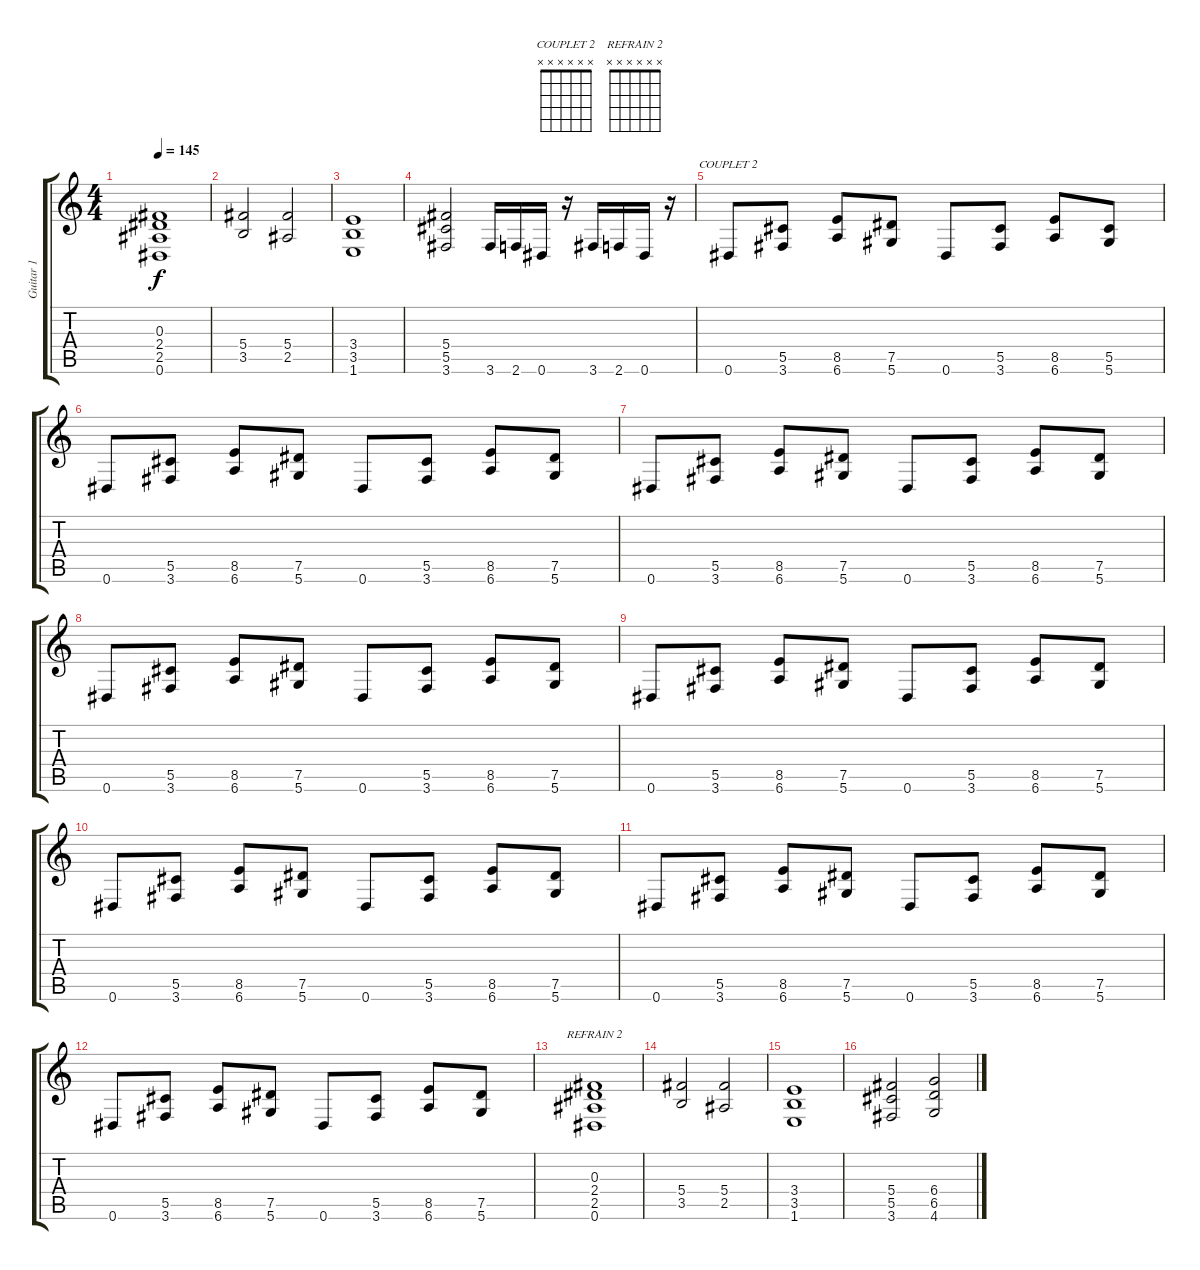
\track ("Guitar 1" "Guitar 1") {instrument distortionguitar}
\staff {score tabs}
\tuning (Eb4 Bb3 Gb3 Db3 Ab2 Eb2) {hide}
\chord ("COUPLET 2" x x x x x x) {firstfret 0}
\chord ("REFRAIN 2" x x x x x x) {firstfret 0}
\ts (4 4)
\tempo 145
\clef g2
\ks c
(0.3 2.4 2.5 0.6).1{dy f} |
(5.4 3.5).2 (5.4 2.5).2 |
(3.4 3.5 1.6).1 |
(5.4 5.5 3.6).2 3.6.16 2.6.16 0.6.16 r.16 3.6.16 2.6.16 0.6.16 r.16 |
0.6.8{ch "COUPLET 2"} (5.5 3.6).8 (8.5 6.6).8 (7.5 5.6).8 0.6.8 (5.5 3.6).8 (8.5 6.6).8 (5.5 5.6).8 |
0.6.8 (5.5 3.6).8 (8.5 6.6).8 (7.5 5.6).8 0.6.8 (5.5 3.6).8 (8.5 6.6).8 (7.5 5.6).8 |
0.6.8 (5.5 3.6).8 (8.5 6.6).8 (7.5 5.6).8 0.6.8 (5.5 3.6).8 (8.5 6.6).8 (7.5 5.6).8 |
0.6.8 (5.5 3.6).8 (8.5 6.6).8 (7.5 5.6).8 0.6.8 (5.5 3.6).8 (8.5 6.6).8 (7.5 5.6).8 |
0.6.8 (5.5 3.6).8 (8.5 6.6).8 (7.5 5.6).8 0.6.8 (5.5 3.6).8 (8.5 6.6).8 (7.5 5.6).8 |
0.6.8 (5.5 3.6).8 (8.5 6.6).8 (7.5 5.6).8 0.6.8 (5.5 3.6).8 (8.5 6.6).8 (7.5 5.6).8 |
0.6.8 (5.5 3.6).8 (8.5 6.6).8 (7.5 5.6).8 0.6.8 (5.5 3.6).8 (8.5 6.6).8 (7.5 5.6).8 |
0.6.8 (5.5 3.6).8 (8.5 6.6).8 (7.5 5.6).8 0.6.8 (5.5 3.6).8 (8.5 6.6).8 (7.5 5.6).8 |
(0.3 2.4 2.5 0.6).1{ch "REFRAIN 2"} |
(5.4 3.5).2 (5.4 2.5).2 |
(3.4 3.5 1.6).1 |
(5.4 5.5 3.6).2 (6.4 6.5 4.6).2
